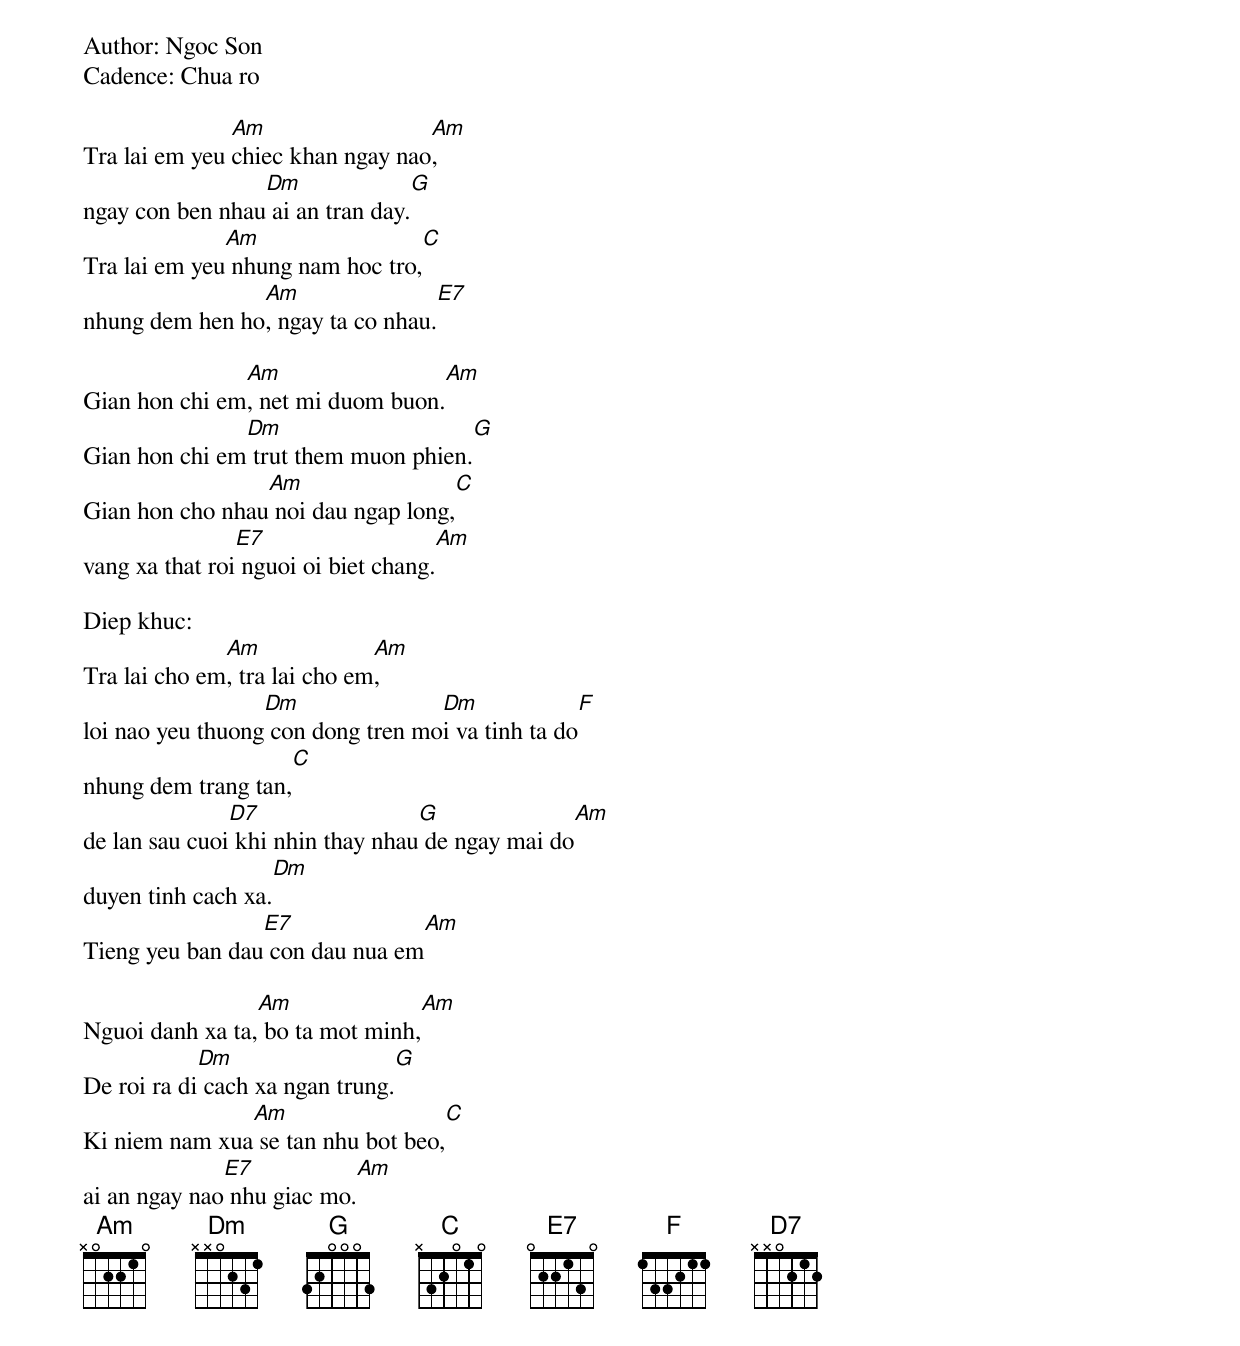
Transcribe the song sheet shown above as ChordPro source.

Author: Ngoc Son
Cadence: Chua ro

Tra lai em yeu [Am]chiec khan ngay nao[Am],
ngay con ben nhau[Dm] ai an tran day.[G]
Tra lai em yeu[Am] nhung nam hoc tro,[C]
nhung dem hen ho[Am], ngay ta co nhau.[E7]

Gian hon chi em[Am], net mi duom buon.[Am]
Gian hon chi em[Dm] trut them muon phien.[G]
Gian hon cho nhau[Am] noi dau ngap long,[C ]
vang xa that roi[E7] nguoi oi biet chang.[Am]

Diep khuc:
Tra lai cho em[Am], tra lai cho em[Am],
loi nao yeu thuong[Dm] con dong tren mo[Dm]i va tinh ta do[F]
nhung dem trang tan,[C ]
de lan sau cuoi[D7] khi nhin thay nhau[G] de ngay mai do[Am]
duyen tinh cach xa.[Dm]
Tieng yeu ban dau[E7] con dau nua em[Am]

Nguoi danh xa ta,[Am] bo ta mot minh,[Am]
De roi ra di[Dm] cach xa ngan trung.[G]
Ki niem nam xua[Am] se tan nhu bot beo,[C]
ai an ngay nao[E7] nhu giac mo.[Am]
